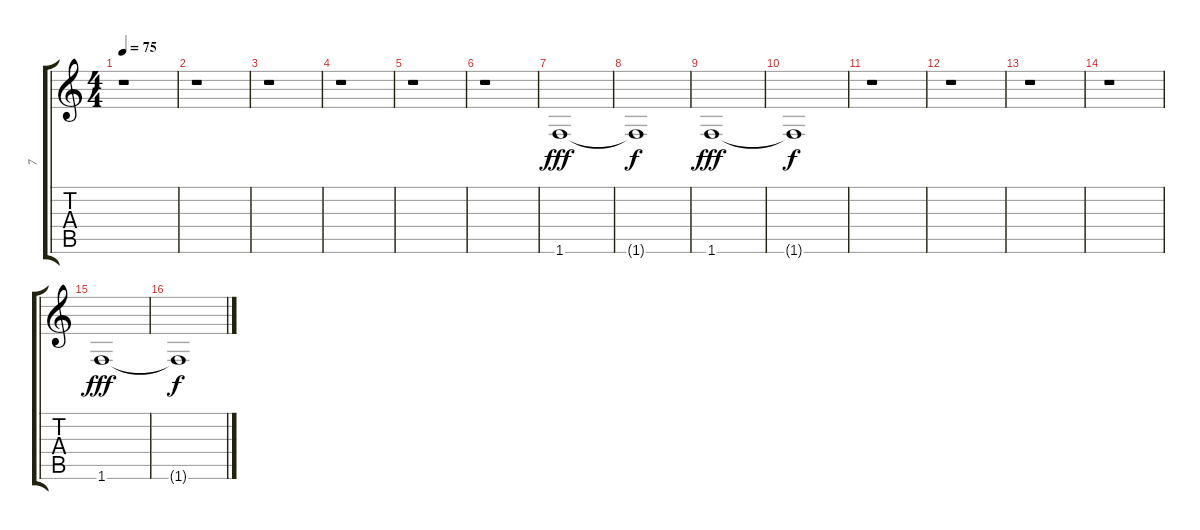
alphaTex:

\track ("7" "7") {instrument synthbass1}
\staff {score tabs}
\tuning (E4 B3 G3 D3 A2 E2) {hide}
\ts (4 4)
\tempo 75
\clef g2
\ks c
r.1{dy fff instrument synthbass1} |
r.1 |
r.1 |
r.1 |
r.1 |
r.1 |
1.6.1 |
1.6{t}.1{dy f} |
1.6.1{dy fff} |
1.6{t}.1{dy f} |
r.1 |
r.1 |
r.1 |
r.1 |
1.6.1{dy fff} |
1.6{t}.1{dy f}
